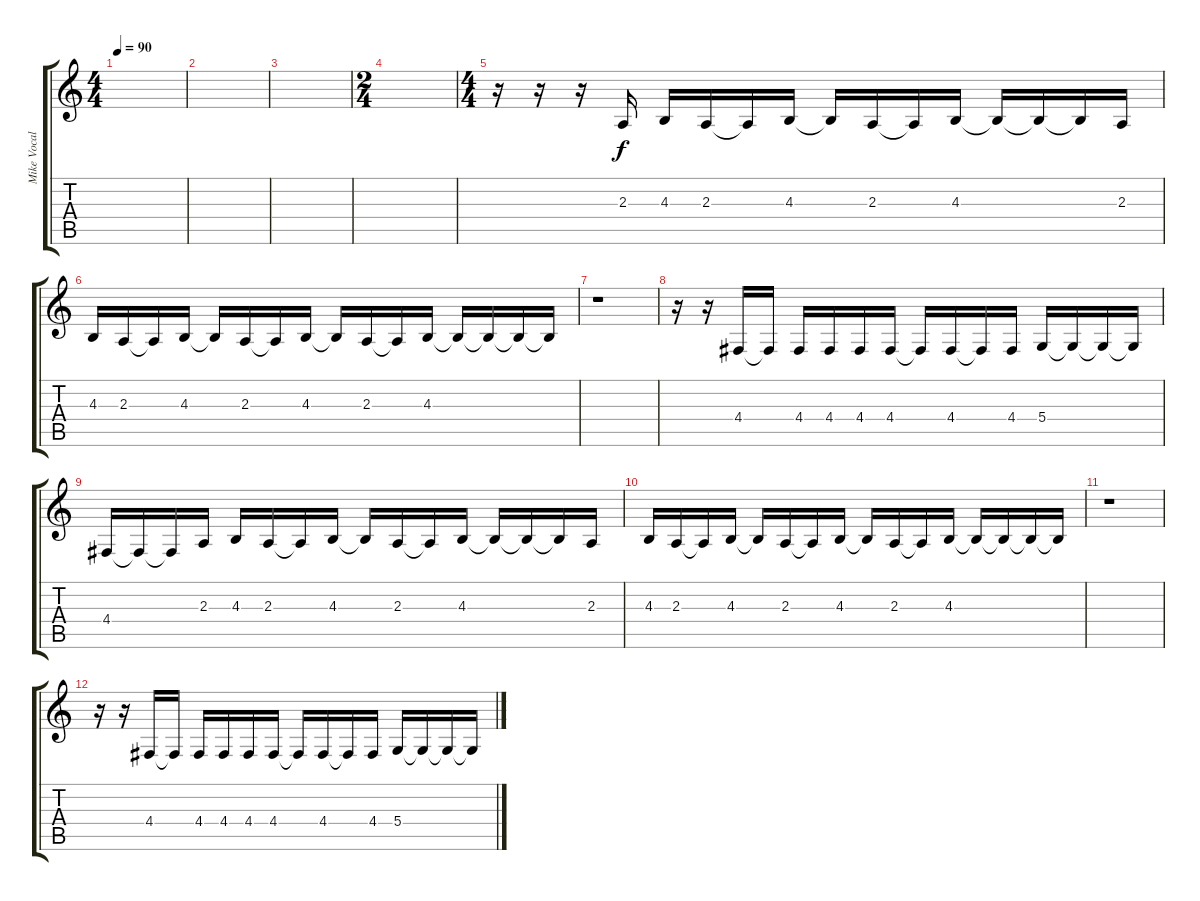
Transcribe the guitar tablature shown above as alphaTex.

\track ("Mike Vocals" "Mike Vocal") {instrument harmonica}
\staff {score tabs}
\tuning (E4 B3 G3 D3 A2 E2) {hide}
\ts (4 4)
\tempo 90
\clef g2
\ks c
|
|
|
\ts (2 4)
|
\ts (4 4)
r.16 r.16 r.16 2.3.16 4.3.16 2.3.16 2.3{t}.16 4.3.16 4.3{t}.16 2.3.16 2.3{t}.16 4.3.16 4.3{t}.16 4.3{t}.16 4.3{t}.16 2.3.16 |
4.3.16 2.3.16 2.3{t}.16 4.3.16 4.3{t}.16 2.3.16 2.3{t}.16 4.3.16 4.3{t}.16 2.3.16 2.3{t}.16 4.3.16 4.3{t}.16 4.3{t}.16 4.3{t}.16 4.3{t}.16 |
r.1 |
r.16 r.16 4.4.16 4.4{t}.16 4.4.16 4.4.16 4.4.16 4.4.16 4.4{t}.16 4.4.16 4.4{t}.16 4.4.16 5.4.16 5.4{t}.16 5.4{t}.16 5.4{t}.16 |
4.4.16 4.4{t}.16 4.4{t}.16 2.3.16 4.3.16 2.3.16 2.3{t}.16 4.3.16 4.3{t}.16 2.3.16 2.3{t}.16 4.3.16 4.3{t}.16 4.3{t}.16 4.3{t}.16 2.3.16 |
4.3.16 2.3.16 2.3{t}.16 4.3.16 4.3{t}.16 2.3.16 2.3{t}.16 4.3.16 4.3{t}.16 2.3.16 2.3{t}.16 4.3.16 4.3{t}.16 4.3{t}.16 4.3{t}.16 4.3{t}.16 |
r.1 |
r.16 r.16 4.4.16 4.4{t}.16 4.4.16 4.4.16 4.4.16 4.4.16 4.4{t}.16 4.4.16 4.4{t}.16 4.4.16 5.4.16 5.4{t}.16 5.4{t}.16 5.4{t}.16
